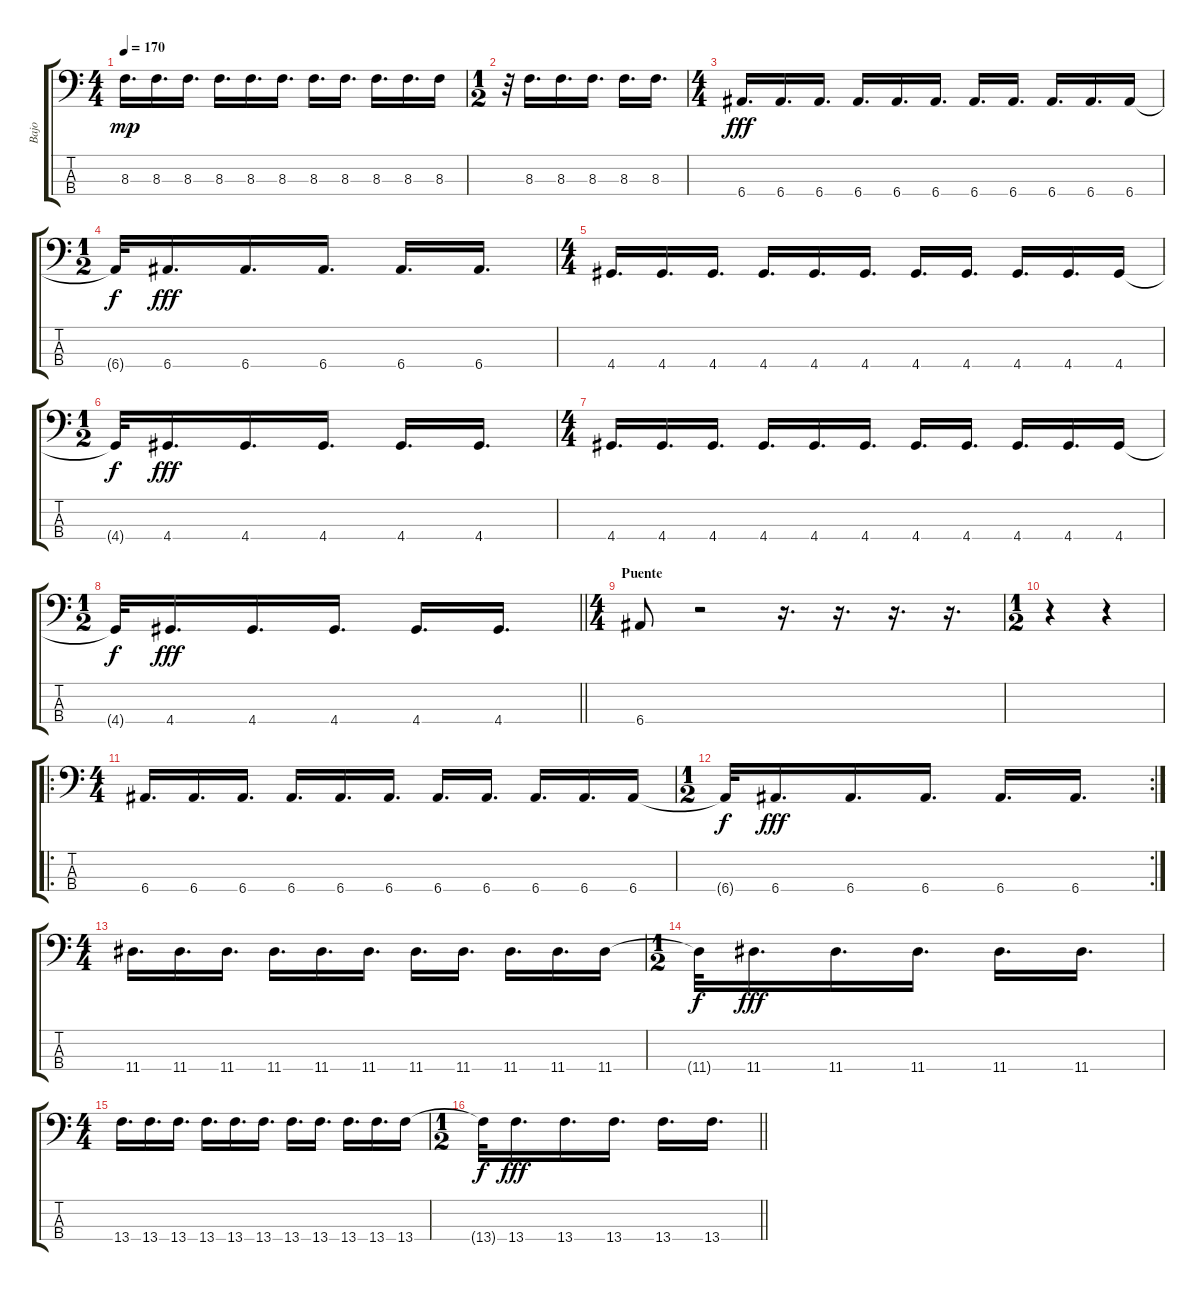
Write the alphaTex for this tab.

\track ("Bajo" "Bajo") {instrument electricbasspick}
\staff {score tabs}
\tuning (G2 D2 A1 E1) {hide}
\ts (4 4)
\tempo 170
\clef f4
\ks c
8.3.16{d dy mp} 8.3.16{d} 8.3.16{d} 8.3.16{d} 8.3.16{d} 8.3.16{d} 8.3.16{d} 8.3.16{d} 8.3.16{d} 8.3.16{d} 8.3.16 |
\ts (1 2)
r.32 8.3.16{d} 8.3.16{d} 8.3.16{d} 8.3.16{d} 8.3.16{d} |
\ts (4 4)
6.4.16{d dy fff} 6.4.16{d} 6.4.16{d} 6.4.16{d} 6.4.16{d} 6.4.16{d} 6.4.16{d} 6.4.16{d} 6.4.16{d} 6.4.16{d} 6.4.16 |
\ts (1 2)
6.4{t}.32{dy f} 6.4.16{d dy fff} 6.4.16{d} 6.4.16{d} 6.4.16{d} 6.4.16{d} |
\ts (4 4)
4.4.16{d} 4.4.16{d} 4.4.16{d} 4.4.16{d} 4.4.16{d} 4.4.16{d} 4.4.16{d} 4.4.16{d} 4.4.16{d} 4.4.16{d} 4.4.16 |
\ts (1 2)
4.4{t}.32{dy f} 4.4.16{d dy fff} 4.4.16{d} 4.4.16{d} 4.4.16{d} 4.4.16{d} |
\ts (4 4)
4.4.16{d} 4.4.16{d} 4.4.16{d} 4.4.16{d} 4.4.16{d} 4.4.16{d} 4.4.16{d} 4.4.16{d} 4.4.16{d} 4.4.16{d} 4.4.16 |
\ts (1 2)
\barLineRight lightlight
4.4{t}.32{dy f} 4.4.16{d dy fff} 4.4.16{d} 4.4.16{d} 4.4.16{d} 4.4.16{d} |
\ts (4 4)
\section ("" "Puente")
6.4.8 r.2 r.16{d} r.16{d} r.16{d} r.16{d} |
\ts (1 2)
r.4 r.4 |
\ro
\ts (4 4)
6.4.16{d} 6.4.16{d} 6.4.16{d} 6.4.16{d} 6.4.16{d} 6.4.16{d} 6.4.16{d} 6.4.16{d} 6.4.16{d} 6.4.16{d} 6.4.16 |
\rc 2
\ts (1 2)
6.4{t}.32{dy f} 6.4.16{d dy fff} 6.4.16{d} 6.4.16{d} 6.4.16{d} 6.4.16{d} |
\ts (4 4)
11.4.16{d} 11.4.16{d} 11.4.16{d} 11.4.16{d} 11.4.16{d} 11.4.16{d} 11.4.16{d} 11.4.16{d} 11.4.16{d} 11.4.16{d} 11.4.16 |
\ts (1 2)
11.4{t}.32{dy f} 11.4.16{d dy fff} 11.4.16{d} 11.4.16{d} 11.4.16{d} 11.4.16{d} |
\ts (4 4)
13.4.16{d} 13.4.16{d} 13.4.16{d} 13.4.16{d} 13.4.16{d} 13.4.16{d} 13.4.16{d} 13.4.16{d} 13.4.16{d} 13.4.16{d} 13.4.16 |
\ts (1 2)
\barLineRight lightlight
13.4{t}.32{dy f} 13.4.16{d dy fff} 13.4.16{d} 13.4.16{d} 13.4.16{d} 13.4.16{d}
